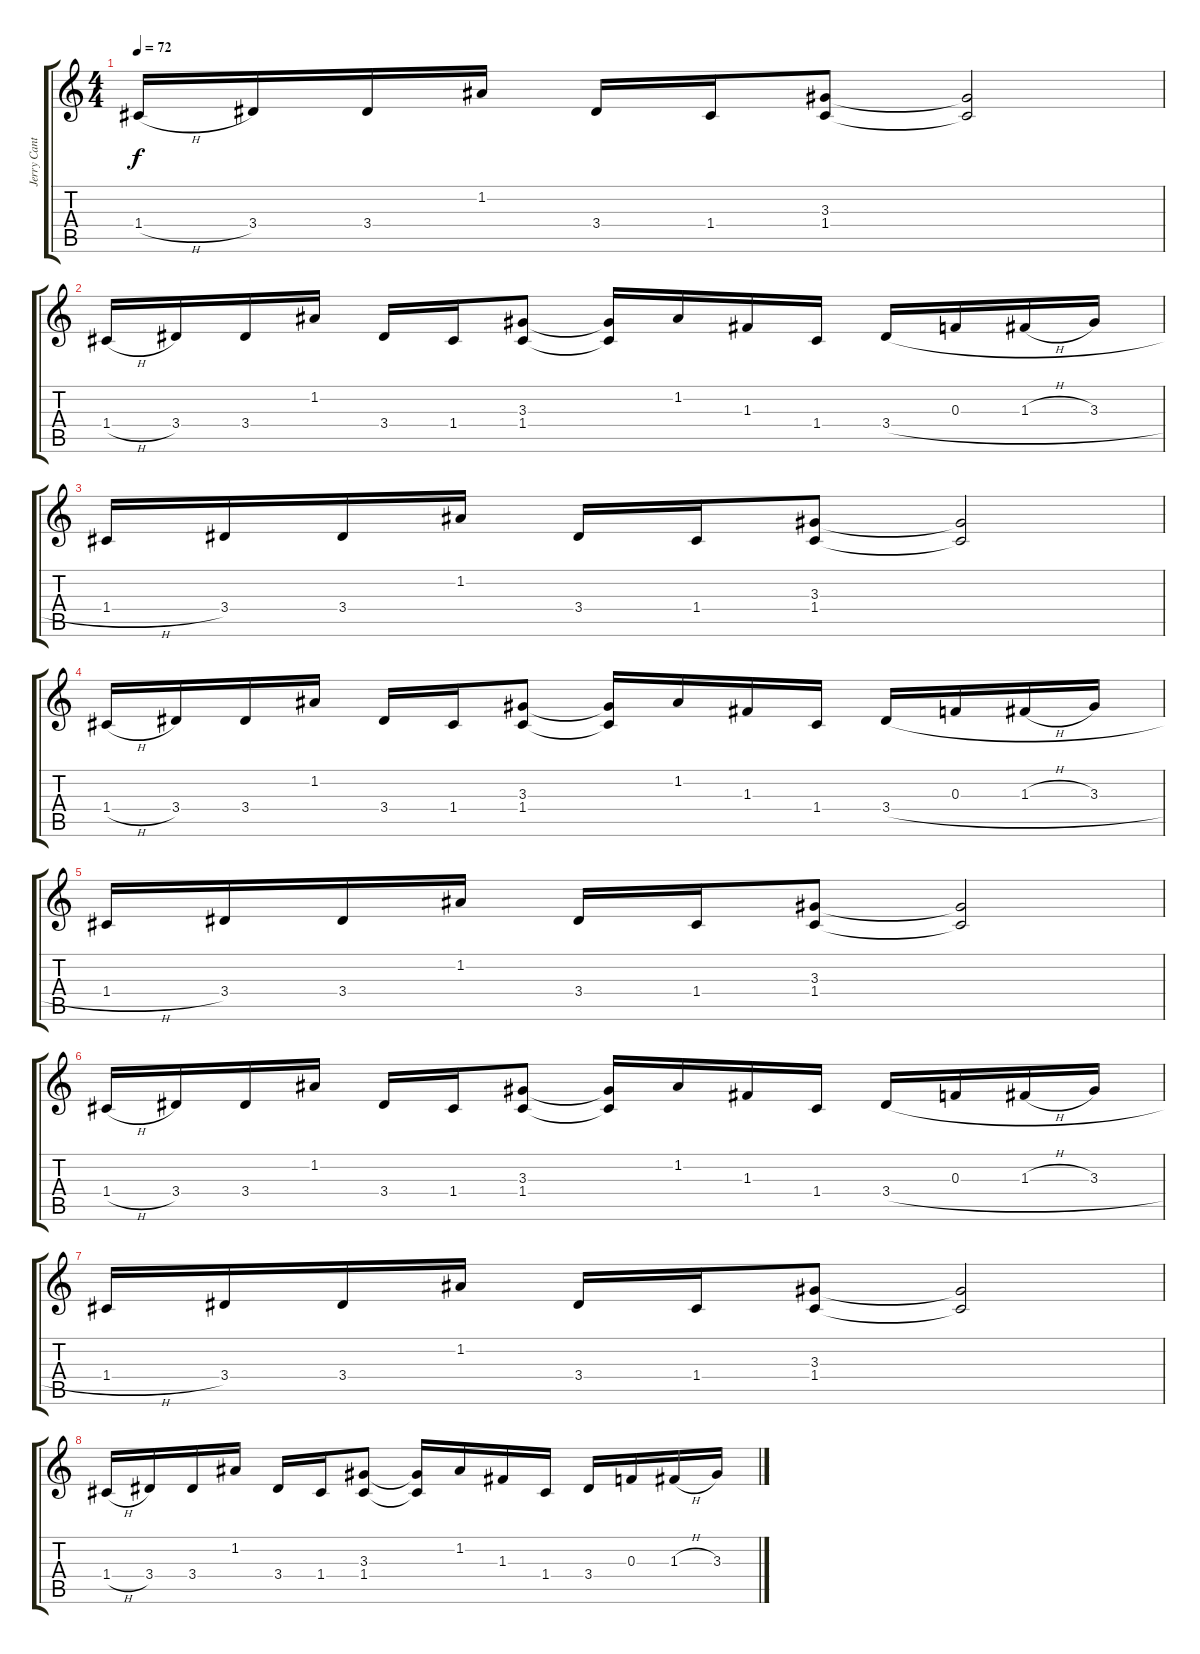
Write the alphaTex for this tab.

\track ("Jerry Cantrell - Guitar 1 - Clean" "Jerry Cant") {instrument electricguitarclean}
\staff {score tabs}
\tuning (D4 A3 F3 C3 G2 D2) {hide}
\ts (4 4)
\tempo 72
\clef g2
\ks c
1.4{h}.16{dy f instrument electricguitarclean} 3.4.16 3.4.16 1.2.16 3.4.16 1.4.16 (3.3 1.4).8 (3.3{t} 1.4{t}).2 |
1.4{h}.16 3.4.16 3.4.16 1.2.16 3.4.16 1.4.16 (3.3 1.4).8 (3.3{t} 1.4{t}).16 1.2.16 1.3.16 1.4.16 3.4{h}.16 0.3.16 1.3{h}.16 3.3.16 |
1.4{h}.16 3.4.16 3.4.16 1.2.16 3.4.16 1.4.16 (3.3 1.4).8 (3.3{t} 1.4{t}).2 |
1.4{h}.16 3.4.16 3.4.16 1.2.16 3.4.16 1.4.16 (3.3 1.4).8 (3.3{t} 1.4{t}).16 1.2.16 1.3.16 1.4.16 3.4{h}.16 0.3.16 1.3{h}.16 3.3.16 |
1.4{h}.16 3.4.16 3.4.16 1.2.16 3.4.16 1.4.16 (3.3 1.4).8 (3.3{t} 1.4{t}).2 |
1.4{h}.16 3.4.16 3.4.16 1.2.16 3.4.16 1.4.16 (3.3 1.4).8 (3.3{t} 1.4{t}).16 1.2.16 1.3.16 1.4.16 3.4{h}.16 0.3.16 1.3{h}.16 3.3.16 |
1.4{h}.16 3.4.16 3.4.16 1.2.16 3.4.16 1.4.16 (3.3 1.4).8 (3.3{t} 1.4{t}).2 |
1.4{h}.16 3.4.16 3.4.16 1.2.16 3.4.16 1.4.16 (3.3 1.4).8 (3.3{t} 1.4{t}).16 1.2.16 1.3.16 1.4.16 3.4{h}.16 0.3.16 1.3{h}.16 3.3.16
